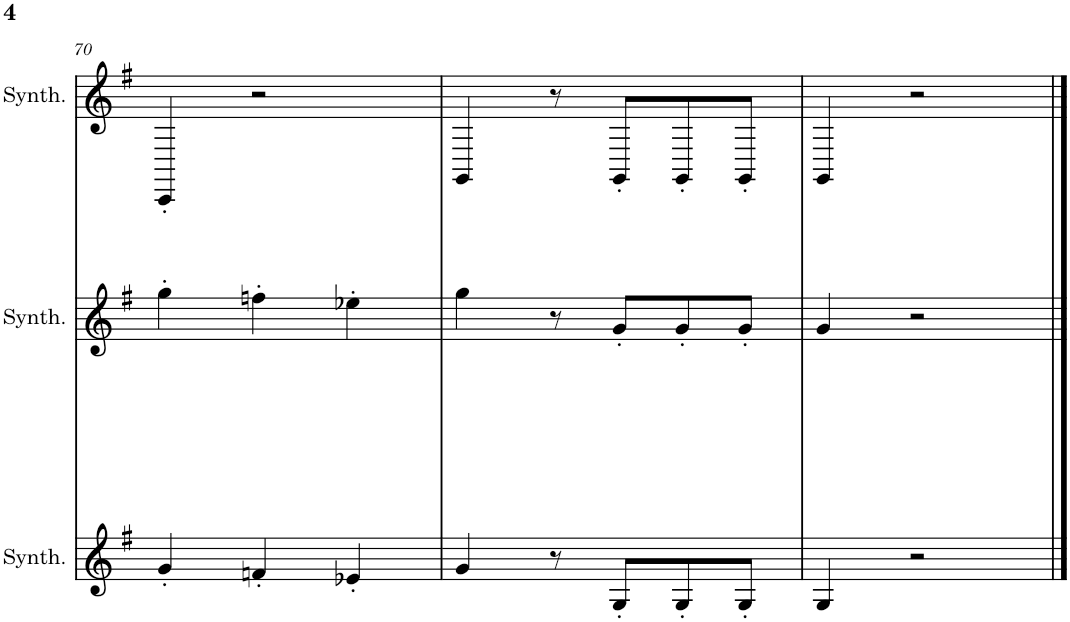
**kern	**kern	**kern
*part3	*part2	*part1
*staff3	*staff2	*staff1
*I"Saw Synthesizer	*I"Saw Synthesizer	*I"Saw Synthesizer
*I'Synth.	*I'Synth.	*I'Synth.
!!LO:PB:g=z
*clefG2	*clefG2	*clefG2
*k[f#]	*k[f#]	*k[f#]
*M6/8	*M6/8	*M6/8
=70	=70	=70
4g'/	4gg'\	4CC'/
4fn'/	4ffn'\	2r
4e-X'/	4ee-X'\	.
=71	=71	=71
4g/	4gg\	4GG/
8r	8r	8r
8G'/L	8g'/L	8GG'/L
8G'/	8g'/	8GG'/
8G'/J	8g'/J	8GG'/J
=72	=72	=72
4G/	4g/	4GG/
2r	2r	2r
==	==	==
*-	*-	*-
